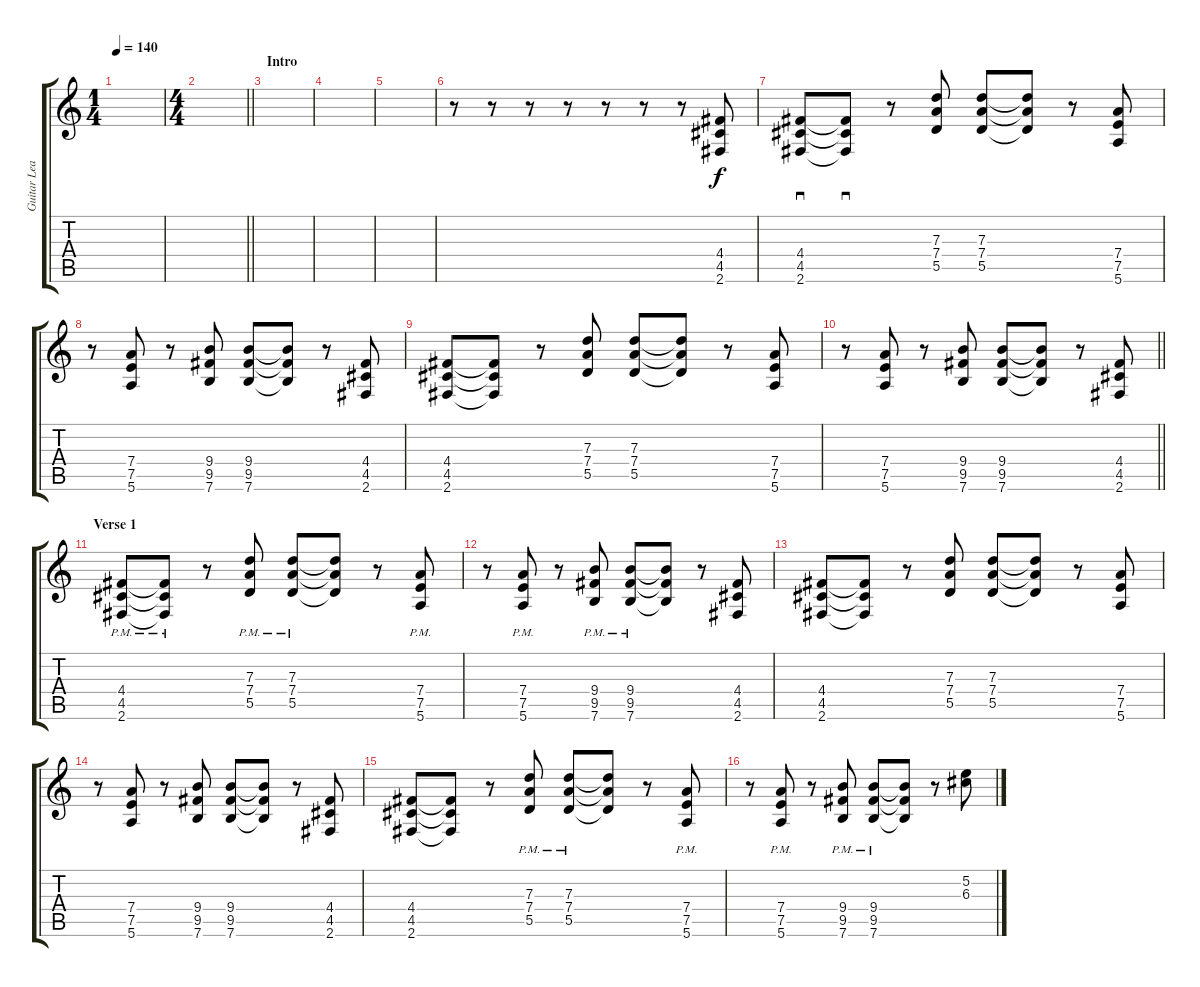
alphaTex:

\track ("Guitar Lead" "Guitar Lea") {instrument distortionguitar}
\staff {score tabs}
\tuning (E4 B3 G3 D3 A2 E2) {hide}
\ts (1 4)
\tempo 140
\clef g2
\ks c
|
\ts (4 4)
\barLineRight lightlight
|
\section ("" "Intro")
|
|
|
r.8 r.8 r.8 r.8 r.8 r.8 r.8 (4.4 4.5 2.6).8 |
(4.4 4.5 2.6).8{sd} (4.4{t} 4.5{t} 2.6{t}).8{sd} r.8 (7.3 7.4 5.5).8 (7.3 7.4 5.5).8 (7.3{t} 7.4{t} 5.5{t}).8 r.8 (7.4 7.5 5.6).8 |
r.8 (7.4 7.5 5.6).8 r.8 (9.4 9.5 7.6).8 (9.4 9.5 7.6).8 (9.4{t} 9.5{t} 7.6{t}).8 r.8 (4.4 4.5 2.6).8 |
(4.4 4.5 2.6).8 (4.4{t} 4.5{t} 2.6{t}).8 r.8 (7.3 7.4 5.5).8 (7.3 7.4 5.5).8 (7.3{t} 7.4{t} 5.5{t}).8 r.8 (7.4 7.5 5.6).8 |
\barLineRight lightlight
r.8 (7.4 7.5 5.6).8 r.8 (9.4 9.5 7.6).8 (9.4 9.5 7.6).8 (9.4{t} 9.5{t} 7.6{t}).8 r.8 (4.4 4.5 2.6).8 |
\section ("" "Verse 1")
(4.4{pm} 4.5{pm} 2.6{pm}).8 (4.4{pm t} 4.5{pm t} 2.6{pm t}).8 r.8 (7.3{pm} 7.4{pm} 5.5{pm}).8 (7.3{pm} 7.4{pm} 5.5{pm}).8 (7.3{t} 7.4{t} 5.5{t}).8 r.8 (7.4{pm} 7.5{pm} 5.6{pm}).8 |
r.8 (7.4{pm} 7.5{pm} 5.6{pm}).8 r.8 (9.4{pm} 9.5{pm} 7.6{pm}).8 (9.4{pm} 9.5{pm} 7.6{pm}).8 (9.4{t} 9.5{t} 7.6{t}).8 r.8 (4.4 4.5 2.6).8 |
(4.4 4.5 2.6).8 (4.4{t} 4.5{t} 2.6{t}).8 r.8 (7.3 7.4 5.5).8 (7.3 7.4 5.5).8 (7.3{t} 7.4{t} 5.5{t}).8 r.8 (7.4 7.5 5.6).8 |
r.8 (7.4 7.5 5.6).8 r.8 (9.4 9.5 7.6).8 (9.4 9.5 7.6).8 (9.4{t} 9.5{t} 7.6{t}).8 r.8 (4.4 4.5 2.6).8 |
(4.4 4.5 2.6).8 (4.4{t} 4.5{t} 2.6{t}).8 r.8 (7.3{pm} 7.4{pm} 5.5{pm}).8 (7.3{pm} 7.4{pm} 5.5{pm}).8 (7.3{t} 7.4{t} 5.5{t}).8 r.8 (7.4{pm} 7.5{pm} 5.6{pm}).8 |
r.8 (7.4{pm} 7.5{pm} 5.6{pm}).8 r.8 (9.4{pm} 9.5{pm} 7.6{pm}).8 (9.4{pm} 9.5{pm} 7.6{pm}).8 (9.4{t} 9.5{t} 7.6{t}).8 r.8 (5.2 6.3).8
